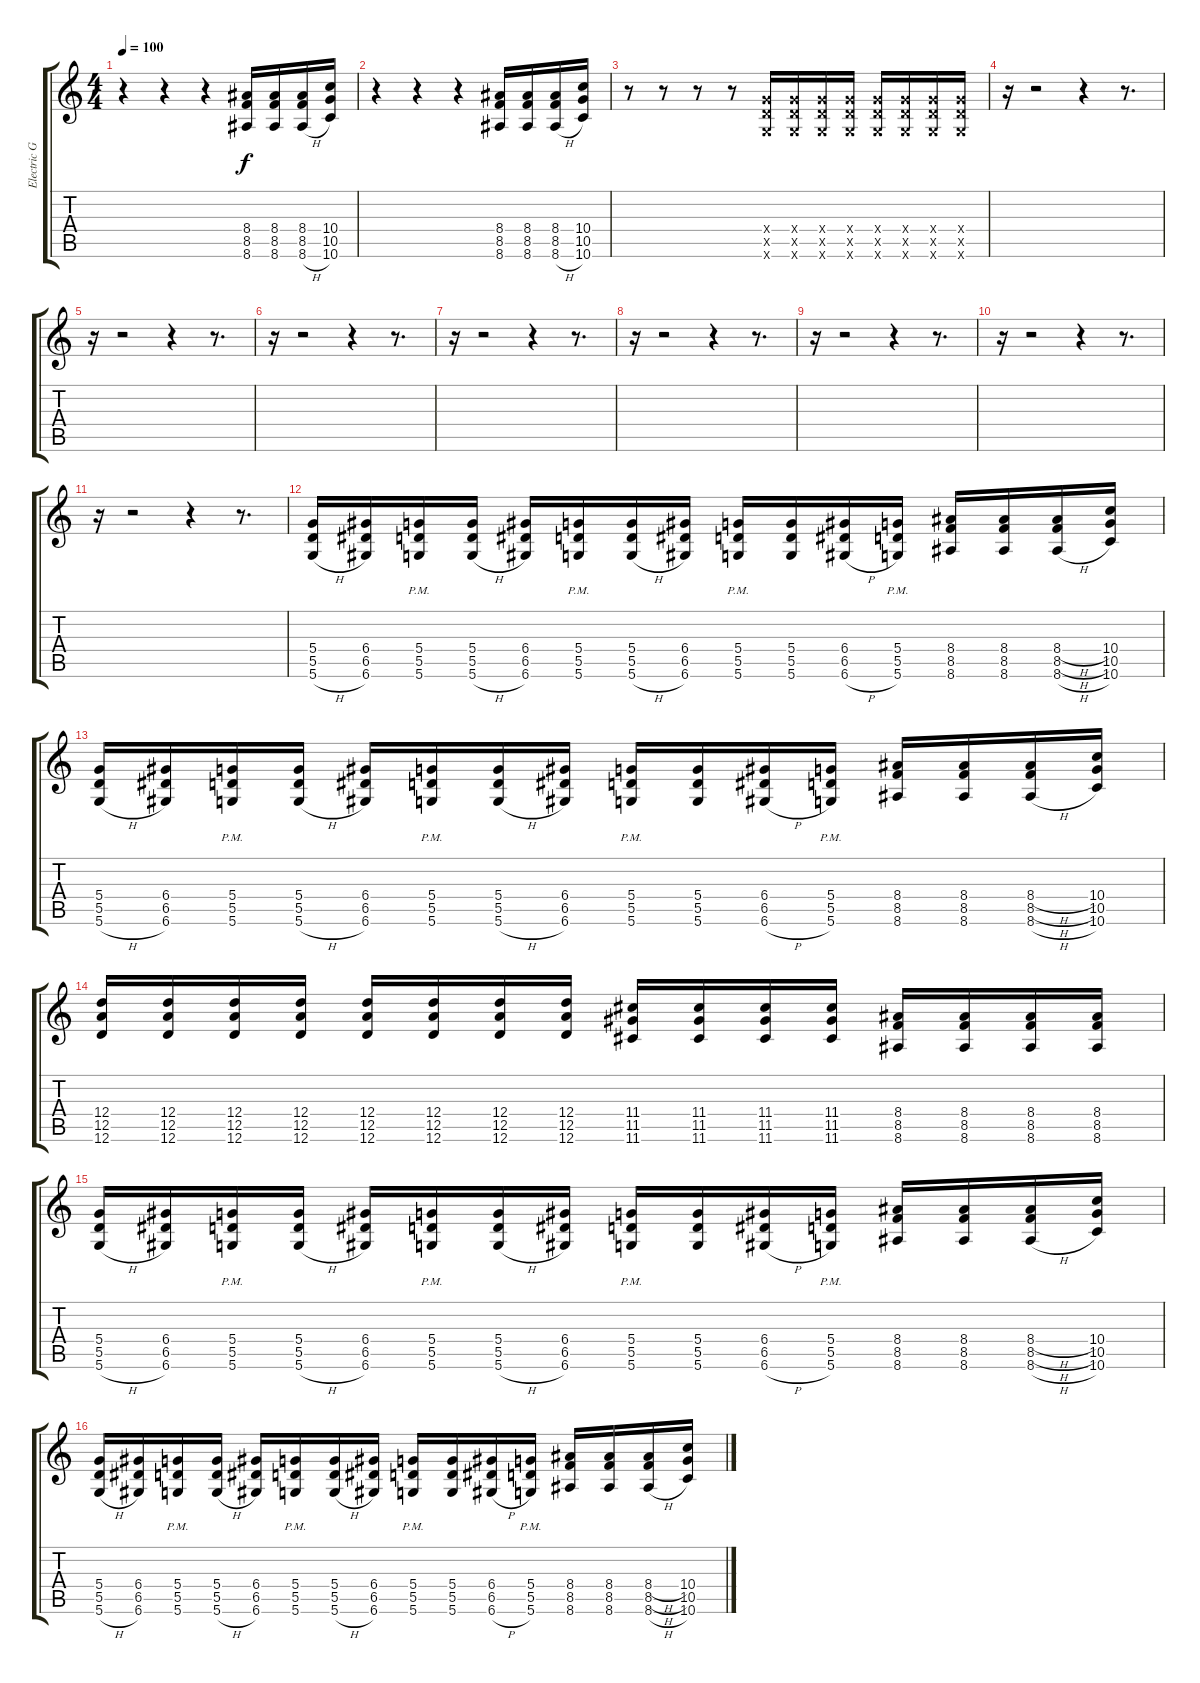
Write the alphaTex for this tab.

\track ("Electric Guitar 2" "Electric G") {solo instrument distortionguitar}
\staff {score tabs}
\tuning (E4 B3 G3 D3 A2 D2) {hide}
\ts (4 4)
\tempo 100
\clef g2
\ks c
r.4{dy f} r.4 r.4 (8.4 8.5 8.6).16 (8.4 8.5 8.6).16 (8.4 8.5 8.6{h}).16 (10.4 10.5 10.6).16 |
r.4 r.4 r.4 (8.4 8.5 8.6).16 (8.4 8.5 8.6).16 (8.4 8.5 8.6{h}).16 (10.4 10.5 10.6).16 |
r.8 r.8 r.8 r.8 (5.4{x} 5.5{x} 5.6{x}).16 (5.4{x} 5.5{x} 5.6{x}).16 (5.4{x} 5.5{x} 5.6{x}).16 (5.4{x} 5.5{x} 5.6{x}).16 (5.4{x} 5.5{x} 5.6{x}).16 (5.4{x} 5.5{x} 5.6{x}).16 (5.4{x} 5.5{x} 5.6{x}).16 (5.4{x} 5.5{x} 5.6{x}).16 |
r.16 r.2 r.4 r.8{d} |
r.16 r.2 r.4 r.8{d} |
r.16 r.2 r.4 r.8{d} |
r.16 r.2 r.4 r.8{d} |
r.16 r.2 r.4 r.8{d} |
r.16 r.2 r.4 r.8{d} |
r.16 r.2 r.4 r.8{d} |
r.16 r.2 r.4 r.8{d} |
(5.4 5.5 5.6{h}).16 (6.4 6.5 6.6).16 (5.4{pm} 5.5{pm} 5.6{pm}).16 (5.4 5.5 5.6{h}).16 (6.4 6.5 6.6).16 (5.4{pm} 5.5{pm} 5.6{pm}).16 (5.4 5.5 5.6{h}).16 (6.4 6.5 6.6).16 (5.4{pm} 5.5{pm} 5.6{pm}).16 (5.4 5.5 5.6).16 (6.4 6.5 6.6{h}).16 (5.4{pm} 5.5{pm} 5.6{pm}).16 (8.4 8.5 8.6).16 (8.4 8.5 8.6).16 (8.4{h} 8.5{h} 8.6{h}).16 (10.4 10.5 10.6).16 |
(5.4 5.5 5.6{h}).16 (6.4 6.5 6.6).16 (5.4{pm} 5.5{pm} 5.6{pm}).16 (5.4 5.5 5.6{h}).16 (6.4 6.5 6.6).16 (5.4{pm} 5.5{pm} 5.6{pm}).16 (5.4 5.5 5.6{h}).16 (6.4 6.5 6.6).16 (5.4{pm} 5.5{pm} 5.6{pm}).16 (5.4 5.5 5.6).16 (6.4 6.5 6.6{h}).16 (5.4{pm} 5.5{pm} 5.6{pm}).16 (8.4 8.5 8.6).16 (8.4 8.5 8.6).16 (8.4{h} 8.5{h} 8.6{h}).16 (10.4 10.5 10.6).16 |
(12.4 12.5 12.6).16 (12.4 12.5 12.6).16 (12.4 12.5 12.6).16 (12.4 12.5 12.6).16 (12.4 12.5 12.6).16 (12.4 12.5 12.6).16 (12.4 12.5 12.6).16 (12.4 12.5 12.6).16 (11.4 11.5 11.6).16 (11.4 11.5 11.6).16 (11.4 11.5 11.6).16 (11.4 11.5 11.6).16 (8.4 8.5 8.6).16 (8.4 8.5 8.6).16 (8.4 8.5 8.6).16 (8.4 8.5 8.6).16 |
(5.4 5.5 5.6{h}).16 (6.4 6.5 6.6).16 (5.4{pm} 5.5{pm} 5.6{pm}).16 (5.4 5.5 5.6{h}).16 (6.4 6.5 6.6).16 (5.4{pm} 5.5{pm} 5.6{pm}).16 (5.4 5.5 5.6{h}).16 (6.4 6.5 6.6).16 (5.4{pm} 5.5{pm} 5.6{pm}).16 (5.4 5.5 5.6).16 (6.4 6.5 6.6{h}).16 (5.4{pm} 5.5{pm} 5.6{pm}).16 (8.4 8.5 8.6).16 (8.4 8.5 8.6).16 (8.4{h} 8.5{h} 8.6{h}).16 (10.4 10.5 10.6).16 |
(5.4 5.5 5.6{h}).16 (6.4 6.5 6.6).16 (5.4{pm} 5.5{pm} 5.6{pm}).16 (5.4 5.5 5.6{h}).16 (6.4 6.5 6.6).16 (5.4{pm} 5.5{pm} 5.6{pm}).16 (5.4 5.5 5.6{h}).16 (6.4 6.5 6.6).16 (5.4{pm} 5.5{pm} 5.6{pm}).16 (5.4 5.5 5.6).16 (6.4 6.5 6.6{h}).16 (5.4{pm} 5.5{pm} 5.6{pm}).16 (8.4 8.5 8.6).16 (8.4 8.5 8.6).16 (8.4{h} 8.5{h} 8.6{h}).16 (10.4 10.5 10.6).16
